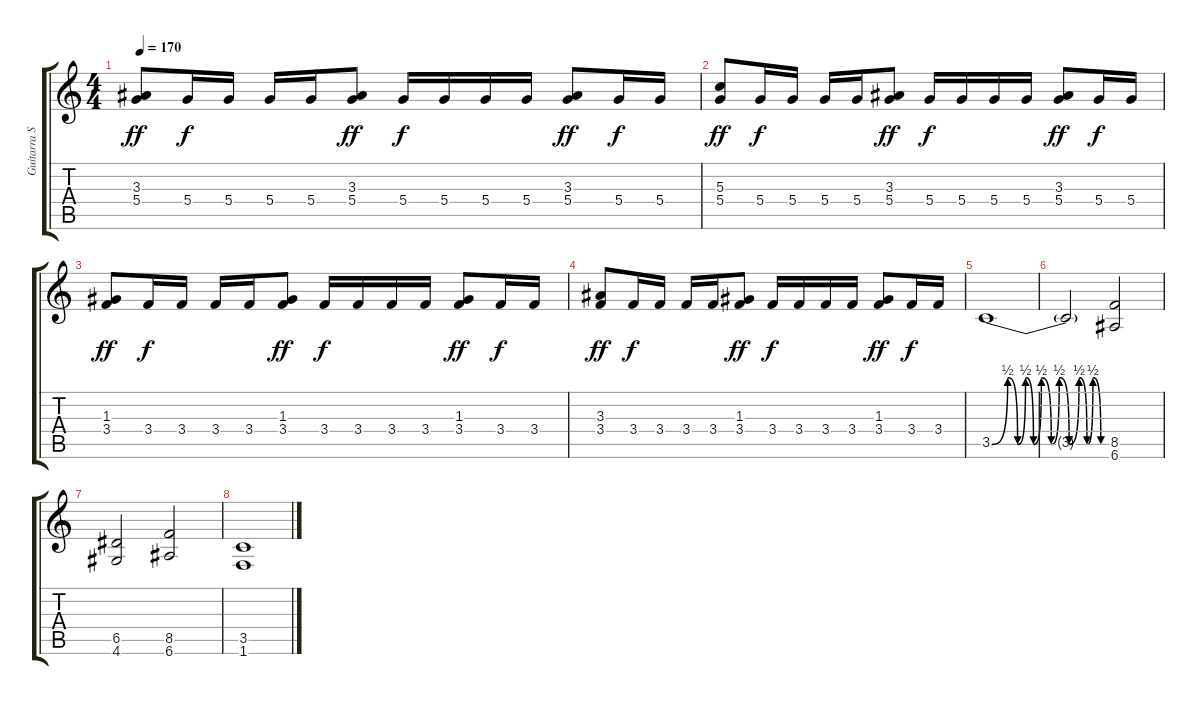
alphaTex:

\track ("Guitarra Solo" "Guitarra S") {instrument overdrivenguitar}
\staff {score tabs}
\tuning (E4 B3 G3 D3 A2 E2) {hide}
\ts (4 4)
\tempo 170
\clef g2
\ks c
(3.3 5.4).8{dy ff} 5.4.16{dy f} 5.4.16 5.4.16 5.4.16 (3.3 5.4).8{dy ff} 5.4.16{dy f} 5.4.16 5.4.16 5.4.16 (3.3 5.4).8{dy ff} 5.4.16{dy f} 5.4.16 |
(5.3 5.4).8{dy ff} 5.4.16{dy f} 5.4.16 5.4.16 5.4.16 (3.3 5.4).8{dy ff} 5.4.16{dy f} 5.4.16 5.4.16 5.4.16 (3.3 5.4).8{dy ff} 5.4.16{dy f} 5.4.16 |
(1.3 3.4).8{dy ff} 3.4.16{dy f} 3.4.16 3.4.16 3.4.16 (1.3 3.4).8{dy ff} 3.4.16{dy f} 3.4.16 3.4.16 3.4.16 (1.3 3.4).8{dy ff} 3.4.16{dy f} 3.4.16 |
(3.3 3.4).8{dy ff} 3.4.16{dy f} 3.4.16 3.4.16 3.4.16 (1.3 3.4).8{dy ff} 3.4.16{dy f} 3.4.16 3.4.16 3.4.16 (1.3 3.4).8{dy ff} 3.4.16{dy f} 3.4.16 |
3.5{be (custom 0 0 8 2 13 0 17 2 21 0 25 2 30 0 34 2 39 0 44 2 48 0 51 2 55 0 60 0)}.1 |
3.5{t}.2 (8.5 6.6).2 |
(6.5 4.6).2 (8.5 6.6).2 |
(3.5 1.6).1
